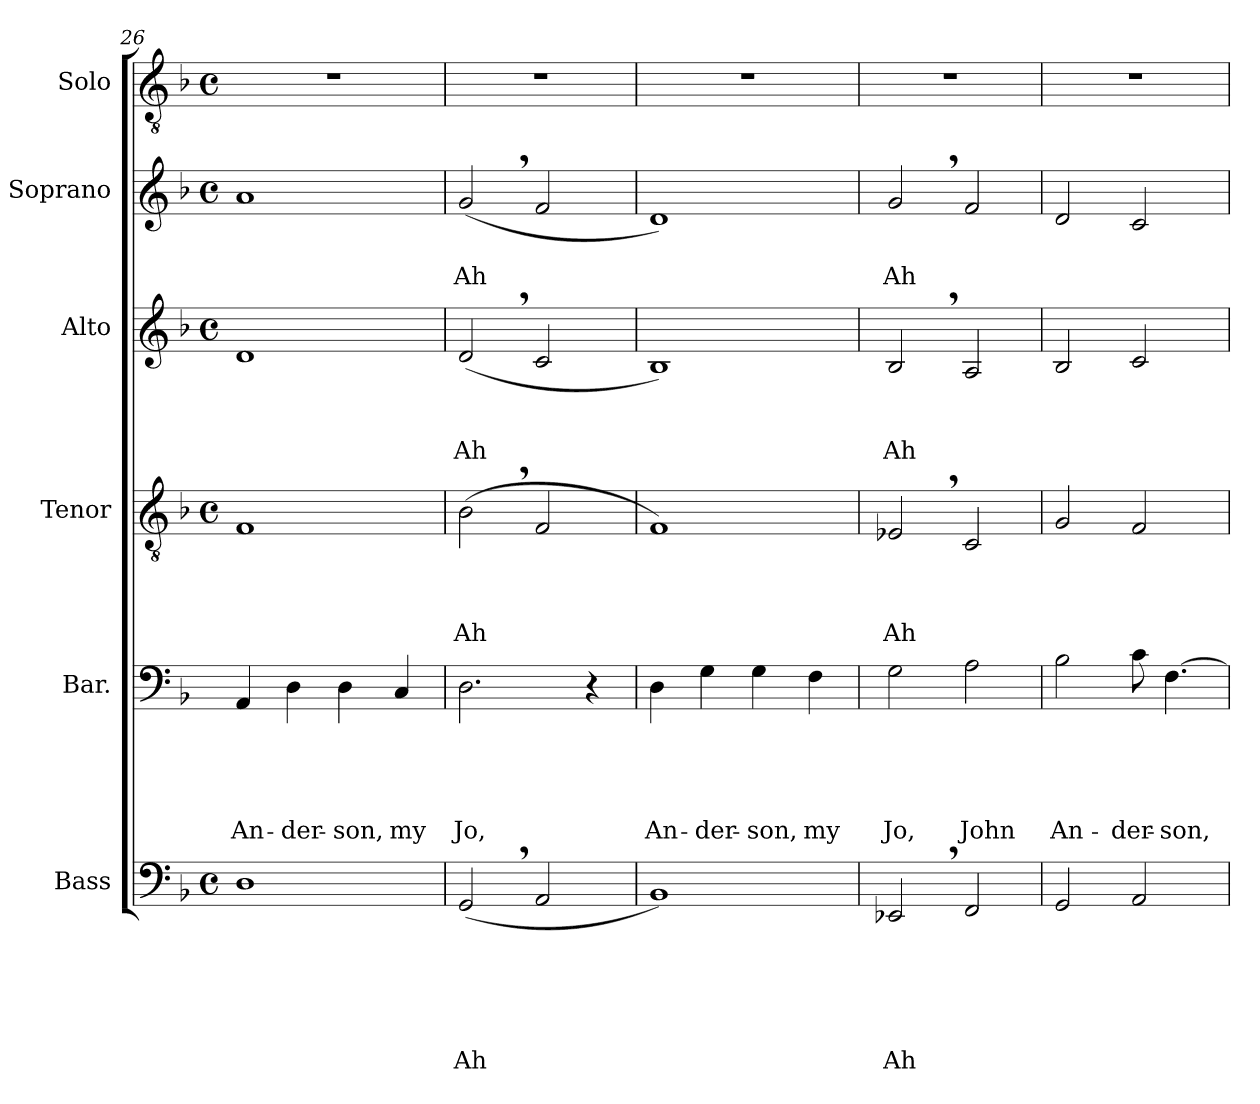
**kern	**text	**text	**text	**text	**text	**text	**kern	**text	**text	**text	**text	**text	**kern	**text	**text	**text	**text	**kern	**text	**text	**text	**kern	**text	**text	**kern
*part6	*part6	*part6	*part6	*part6	*part6	*part6	*part5	*part5	*part5	*part5	*part5	*part5	*part4	*part4	*part4	*part4	*part4	*part3	*part3	*part3	*part3	*part2	*part2	*part2	*part1
*staff6	*staff6	*staff6	*staff6	*staff6	*staff6	*staff6	*staff5	*staff5	*staff5	*staff5	*staff5	*staff5	*staff4	*staff4	*staff4	*staff4	*staff4	*staff3	*staff3	*staff3	*staff3	*staff2	*staff2	*staff2	*staff1
*I"Bass	*	*	*	*	*	*	*I"Bar.	*	*	*	*	*	*I"Tenor	*	*	*	*	*I"Alto	*	*	*	*I"Soprano	*	*	*I"Solo
*I'B.	*	*	*	*	*	*	*I'Bar.	*	*	*	*	*	*I'T.	*	*	*	*	*I'A.	*	*	*	*I'S.	*	*	*I'Solo
*clefF4	*	*	*	*	*	*	*clefF4	*	*	*	*	*	*clefGv2	*	*	*	*	*clefG2	*	*	*	*clefG2	*	*	*clefGv2
*k[b-]	*	*	*	*	*	*	*k[b-]	*	*	*	*	*	*k[b-]	*	*	*	*	*k[b-]	*	*	*	*k[b-]	*	*	*k[b-]
*F:	*	*	*	*	*	*	*F:	*	*	*	*	*	*F:	*	*	*	*	*F:	*	*	*	*F:	*	*	*F:
*M4/4	*	*	*	*	*	*	*	*	*	*	*	*	*M4/4	*	*	*	*	*M4/4	*	*	*	*M4/4	*	*	*M4/4
*met(c)	*	*	*	*	*	*	*	*	*	*	*	*	*met(c)	*	*	*	*	*met(c)	*	*	*	*met(c)	*	*	*met(c)
=26	=26	=26	=26	=26	=26	=26	=26	=26	=26	=26	=26	=26	=26	=26	=26	=26	=26	=26	=26	=26	=26	=26	=26	=26	=26
!	!	!	!	!	!	!	!	!	!	!	!	!LO:LY:b	!	!	!	!	!	!	!	!	!	!	!	!	!
1D	.	.	.	.	.	.	4AA/	.	.	.	.	An-	1F	.	.	.	.	1d	.	.	.	1a	.	.	1r
!	!	!	!	!	!	!	!	!	!	!	!	!LO:LY:b	!	!	!	!	!	!	!	!	!	!	!	!	!
.	.	.	.	.	.	.	4D\	.	.	.	.	-der-	.	.	.	.	.	.	.	.	.	.	.	.	.
!	!	!	!	!	!	!	!	!	!	!	!	!LO:LY:b:rj	!	!	!	!	!	!	!	!	!	!	!	!	!
.	.	.	.	.	.	.	4D\	.	.	.	.	-son,	.	.	.	.	.	.	.	.	.	.	.	.	.
!	!	!	!	!	!	!	!	!	!	!	!	!LO:LY:b	!	!	!	!	!	!	!	!	!	!	!	!	!
.	.	.	.	.	.	.	4C/	.	.	.	.	my	.	.	.	.	.	.	.	.	.	.	.	.	.
=27	=27	=27	=27	=27	=27	=27	=27	=27	=27	=27	=27	=27	=27	=27	=27	=27	=27	=27	=27	=27	=27	=27	=27	=27	=27
!	!	!	!	!	!	!LO:LY:b	!	!	!	!	!	!LO:LY:b	!	!	!	!	!LO:LY:b	!	!	!	!LO:LY:b	!	!	!LO:LY:b	!
(<2GG,>/	.	.	.	.	.	Ah	2.D\	.	.	.	.	Jo,	(>2B-,>\	.	.	.	Ah	(<2d,>/	.	.	Ah	(<2g,>/	.	Ah	1r
2AA/	.	.	.	.	.	.	.	.	.	.	.	.	2F/	.	.	.	.	2c/	.	.	.	2f/	.	.	.
.	.	.	.	.	.	.	4r	.	.	.	.	.	.	.	.	.	.	.	.	.	.	.	.	.	.
=28	=28	=28	=28	=28	=28	=28	=28	=28	=28	=28	=28	=28	=28	=28	=28	=28	=28	=28	=28	=28	=28	=28	=28	=28	=28
!	!	!	!	!	!	!	!	!	!	!	!	!LO:LY:b	!	!	!	!	!	!	!	!	!	!	!	!	!
1BB-)	.	.	.	.	.	.	4D\	.	.	.	.	An-	1F)	.	.	.	.	1B-)	.	.	.	1d)	.	.	1r
!	!	!	!	!	!	!	!	!	!	!	!	!LO:LY:b	!	!	!	!	!	!	!	!	!	!	!	!	!
.	.	.	.	.	.	.	4G\	.	.	.	.	-der-	.	.	.	.	.	.	.	.	.	.	.	.	.
!	!	!	!	!	!	!	!	!	!	!	!	!LO:LY:b	!	!	!	!	!	!	!	!	!	!	!	!	!
.	.	.	.	.	.	.	4G\	.	.	.	.	-son,	.	.	.	.	.	.	.	.	.	.	.	.	.
!	!	!	!	!	!	!	!	!	!	!	!	!LO:LY:b	!	!	!	!	!	!	!	!	!	!	!	!	!
.	.	.	.	.	.	.	4F\	.	.	.	.	my	.	.	.	.	.	.	.	.	.	.	.	.	.
=29	=29	=29	=29	=29	=29	=29	=29	=29	=29	=29	=29	=29	=29	=29	=29	=29	=29	=29	=29	=29	=29	=29	=29	=29	=29
!	!	!	!	!	!	!LO:LY:b	!	!	!	!	!	!LO:LY:b	!	!	!	!	!LO:LY:b	!	!	!	!LO:LY:b	!	!	!LO:LY:b	!
2EE-X,>/	.	.	.	.	.	Ah	2G\	.	.	.	.	Jo,	2E-X,>/	.	.	.	Ah	2B-,>/	.	.	Ah	2g,>/	.	Ah	1r
!	!	!	!	!	!	!	!	!	!	!	!	!LO:LY:b	!	!	!	!	!	!	!	!	!	!	!	!	!
2FF/	.	.	.	.	.	.	2A\	.	.	.	.	John	2C/	.	.	.	.	2A/	.	.	.	2f/	.	.	.
=30	=30	=30	=30	=30	=30	=30	=30	=30	=30	=30	=30	=30	=30	=30	=30	=30	=30	=30	=30	=30	=30	=30	=30	=30	=30
!	!	!	!	!	!	!	!	!	!	!	!	!LO:LY:b	!	!	!	!	!	!	!	!	!	!	!	!	!
2GG/	.	.	.	.	.	.	2B-\	.	.	.	.	An-	2G/	.	.	.	.	2B-/	.	.	.	2d/	.	.	1r
!	!	!	!	!	!	!	!	!	!	!	!	!LO:LY:b	!	!	!	!	!	!	!	!	!	!	!	!	!
2AA/	.	.	.	.	.	.	8c\	.	.	.	.	-der-	2F/	.	.	.	.	2c/	.	.	.	2c/	.	.	.
!	!	!	!	!	!	!	!	!	!	!	!	!LO:LY:b	!	!	!	!	!	!	!	!	!	!	!	!	!
.	.	.	.	.	.	.	[>4.F\	.	.	.	.	-son,	.	.	.	.	.	.	.	.	.	.	.	.	.
=	=	=	=	=	=	=	=	=	=	=	=	=	=	=	=	=	=	=	=	=	=	=	=	=	=
*-	*-	*-	*-	*-	*-	*-	*-	*-	*-	*-	*-	*-	*-	*-	*-	*-	*-	*-	*-	*-	*-	*-	*-	*-	*-
